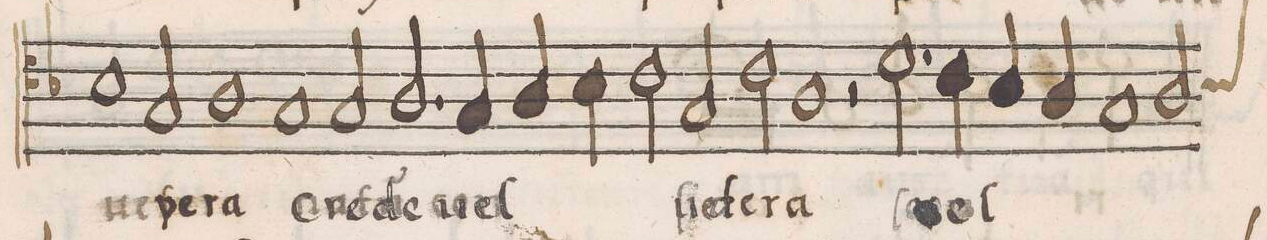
**kern	**text
*I"ALTVS	*
*clefC4	*
*k[b-]	*
*met(C.)	*
*M6/2	*
1B-	.
2G/	-pe-
1.A	-ra
=90-	=90-
1G	cre-
2G/	-de
2.A/	.
4G/	uel
4A/	.
4B-\	.
=91-	=91-
2c\	.
2G/	ue-
2c\	-te-
1A	-ra
2r	.
=92-	=92-
2.d\	vel
4c\	.
4B-/	.
4A/	.
1G	.
*custos:B-	*
2A/	.
=93-	=93-
*-	*-
